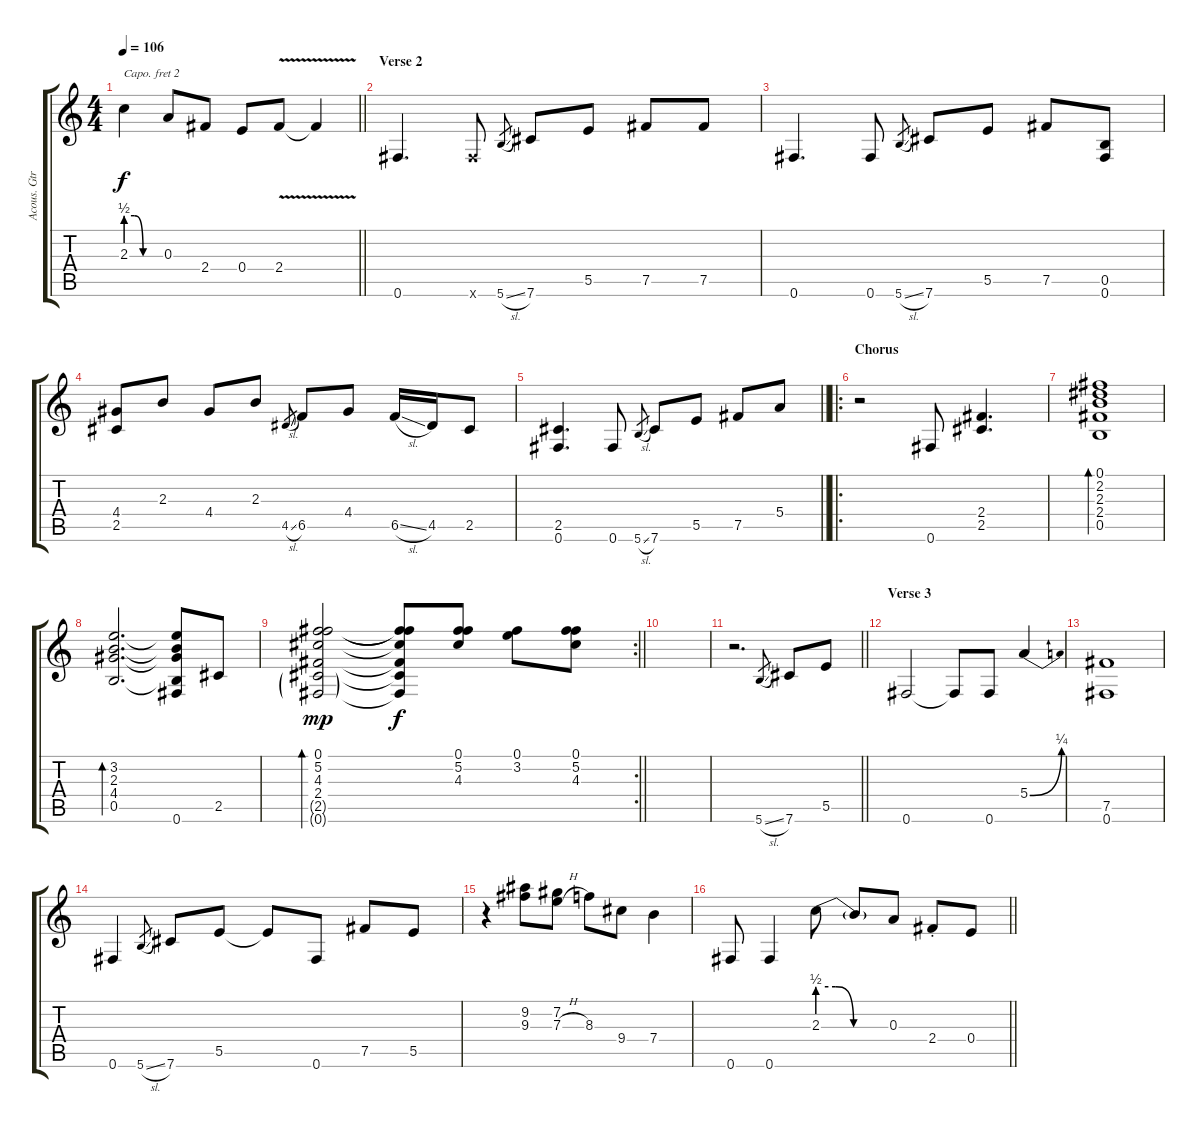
\track ("Acous. Gtr [Lightfoot]" "Acous. Gtr") {instrument acousticguitarsteel}
\staff {score tabs}
\capo 2
\tuning (E4 B3 G3 D3 A2 E2) {hide}
\ts (4 4)
\tempo 106
\clef g2
\barLineRight lightlight
\ks c
2.3{be (custom 0 2 15 2 30 0 60 0)}.4{dy f} 0.3.8 2.4.8 0.4.8 2.4{v}.8 2.4{t}.4 |
\section ("" "Verse 2")
0.6.4{d} 0.6{x}.8 5.6{sl}.8{gr} 7.6.8 5.5.8 7.5.8 7.5.8 |
0.6.4{d} 0.6.8 5.6{sl}.8{gr} 7.6.8 5.5.8 7.5.8 (0.5 0.6).8 |
(4.4 2.5).8 2.3.8 4.4.8 2.3.8 4.5{sl}.8{gr} 6.5.8 4.4.8 6.5{sl}.16 4.5.16 2.5.8 |
\barLineRight lightlight
(2.5 0.6).4{d} 0.6.8 5.6{sl}.8{gr} 7.6.8 5.5.8 7.5.8 5.4.8 |
\ro
\section ("" "Chorus")
r.2 0.6.8 (2.4 2.5).4{d} |
(0.1 2.2 2.3 2.4 0.5).1{bd 240} |
(3.2 2.3 4.4 0.5).2{d bd 240} (3.2{t} 2.3{t} 4.4{t} 0.5{t} 0.6).8 2.5.8 |
\rc 2
\barLineRight lightlight
(0.1 5.2 4.3 2.4 2.5{g} 0.6{g}).2{bd 240 dy mp} (0.1{t} 5.2{t} 4.3{t} 2.4{t} 2.5{t} 0.6{t}).8{dy f} (0.1 5.2 4.3).8 (0.1 3.2).8 (0.1 5.2 4.3).8 |
|
\barLineRight lightlight
r.2{d} 5.6{sl}.8{gr} 7.6.8 5.5.8 |
\section ("" "Verse 3")
0.6.2 0.6{t}.8 0.6.8 5.4{be (bend 0 0 60 1)}.4 |
(7.5 0.6).1 |
0.6.4 5.6{sl}.8{gr} 7.6.8 5.5.8 5.5{t}.8 0.6.8 7.5.8 5.5.8 |
r.4 (9.2 9.3).8 (7.2 7.3{h}).8 8.3.8 9.4.8 7.4.4 |
\barLineRight lightlight
0.6.8 0.6.4 2.3{be (custom 0 2 15 2 30 0 60 0)}.8 2.3{t}.8 0.3.8 2.4{st}.8 0.4.8
